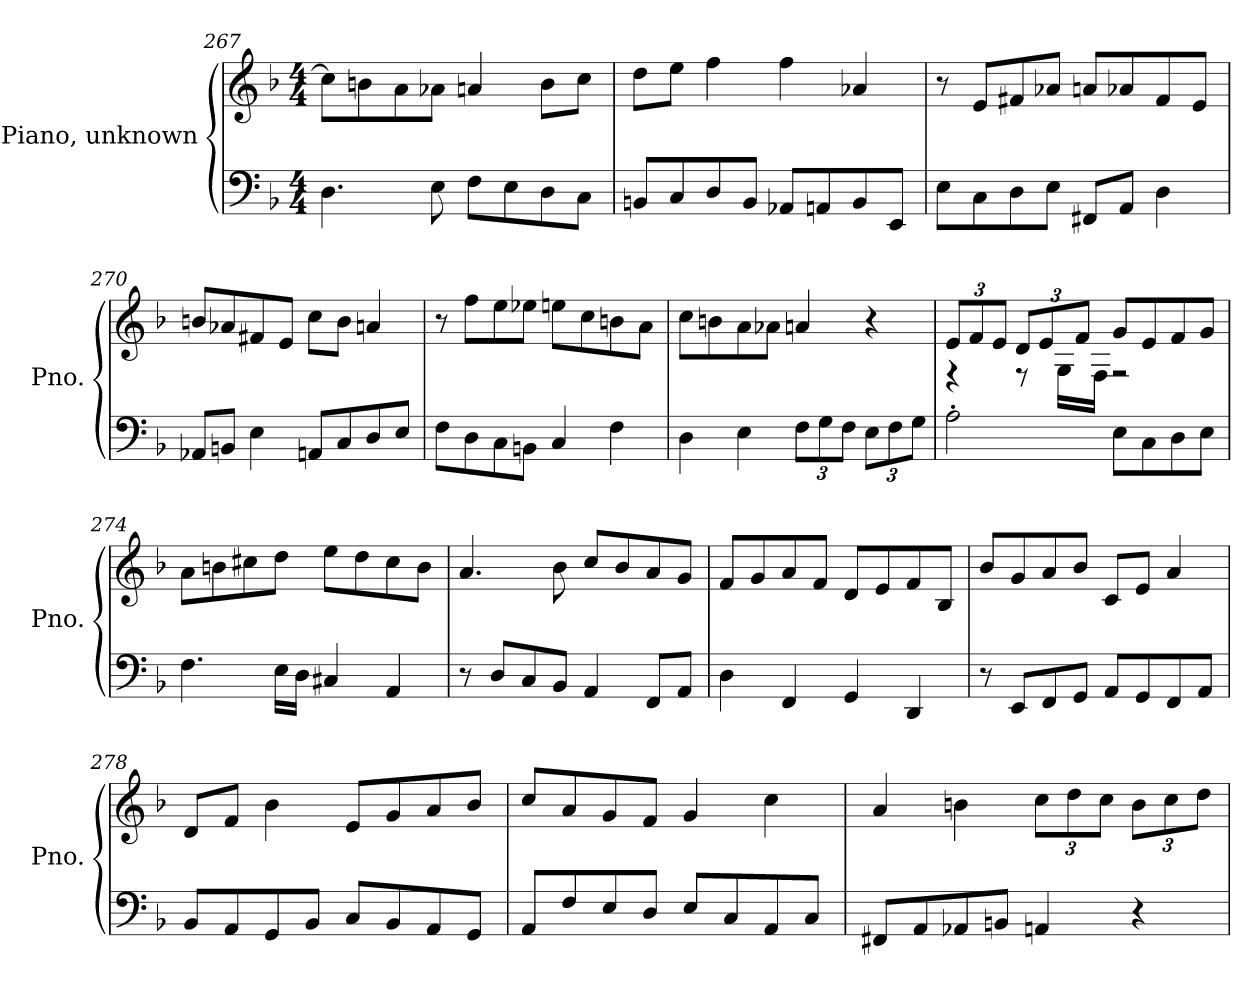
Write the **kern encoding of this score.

**kern	**kern
*part1	*part1
*staff2	*staff1
*I"Piano, unknown	*
*I'Pno.	*
*clefF4	*clefG2
*k[b-]	*k[b-]
*M4/4	*M4/4
=267	=267
4.D\	8cc\L]
.	8bn\
.	8a\
8E\	8a-X\J
8F\L	4an/
8E\	.
8D\	8b\L
8C\J	8cc\J
=268	=268
8BBn/L	8dd\L
8C/	8ee\J
8D/	4ff\
8BB/J	.
8AA-X/L	4ff\
8AAn/	.
8BB/	4a-X/
8EE/J	.
!!LO:LB:g=z
=269	=269
8E\L	8r
8C\	8e/L
8D\	8f#X/
8E\J	8a-X/J
8FF#X/L	8an/L
8AA/J	8a-X/
4D\	8f#/
.	8e/J
=270	=270
8AA-X/L	8bn/L
8BBn/J	8a-X/
4E\	8f#X/
.	8e/J
8AAn/L	8cc\L
8C/	8b\J
8D/	4an/
8E/J	.
=271	=271
8F\L	8r
8D\	8ff\L
8C\	8ee\
8BBn\J	8ee-X\J
4C/	8een\L
.	8cc\
4F\	8bn\
.	8a\J
=272	=272
4D\	8cc\L
.	8bn\
4E\	8a\
.	8a-X\J
*Xbrackettup	*
12F\L	4an/
12G\	.
12F\J	.
12E\L	4r
12F\	.
12G\J	.
!!LO:LB:g=z
=273	=273
*	*Xbrackettup
*	*^
2A'\	12e/L	4r
.	12f/	.
.	12e/J	.
.	12d/L	8r
.	12e/	.
.	.	16G\LL
.	12f/J	.
.	.	16F\JJ
8E\L	8g/L	2r
8C\	8e/	.
8D\	8f/	.
8E\J	8g/J	.
*	*v	*v
=274	=274
4.F\	8a\L
.	8bn\
.	8cc#X\
16E\LL	8dd\J
16D\JJ	.
4C#X/	8ee\L
.	8dd\
4AA/	8cc#\
.	8b\J
=275	=275
8r	4.a/
8D/L	.
8C/	.
8BB-/J	8b-\
4AA/	8cc/L
.	8b-/
8FF/L	8a/
8AA/J	8g/J
=276	=276
4D\	8f/L
.	8g/
4FF/	8a/
.	8f/J
4GG/	8d/L
.	8e/
4DD/	8f/
.	8B-/J
!!LO:LB:g=z
=277	=277
8r	8b-/L
8EE/L	8g/
8FF/	8a/
8GG/J	8b-/J
8AA/L	8c/L
8GG/	8e/J
8FF/	4a/
8AA/J	.
=278	=278
8BB-/L	8d/L
8AA/	8f/J
8GG/	4b-\
8BB-/J	.
8C/L	8e/L
8BB-/	8g/
8AA/	8a/
8GG/J	8b-/J
=279	=279
8AA/L	8cc/L
8F/	8a/
8E/	8g/
8D/J	8f/J
8E/L	4g/
8C/	.
8AA/	4cc\
8C/J	.
=280	=280
8FF#X/L	4a/
8AA/	.
8AA-X/	4bn\
8BBn/J	.
4AAn/	12cc\L
.	12dd\
.	12cc\J
4r	12b\L
.	12cc\
.	12dd\J
=	=
*-	*-
